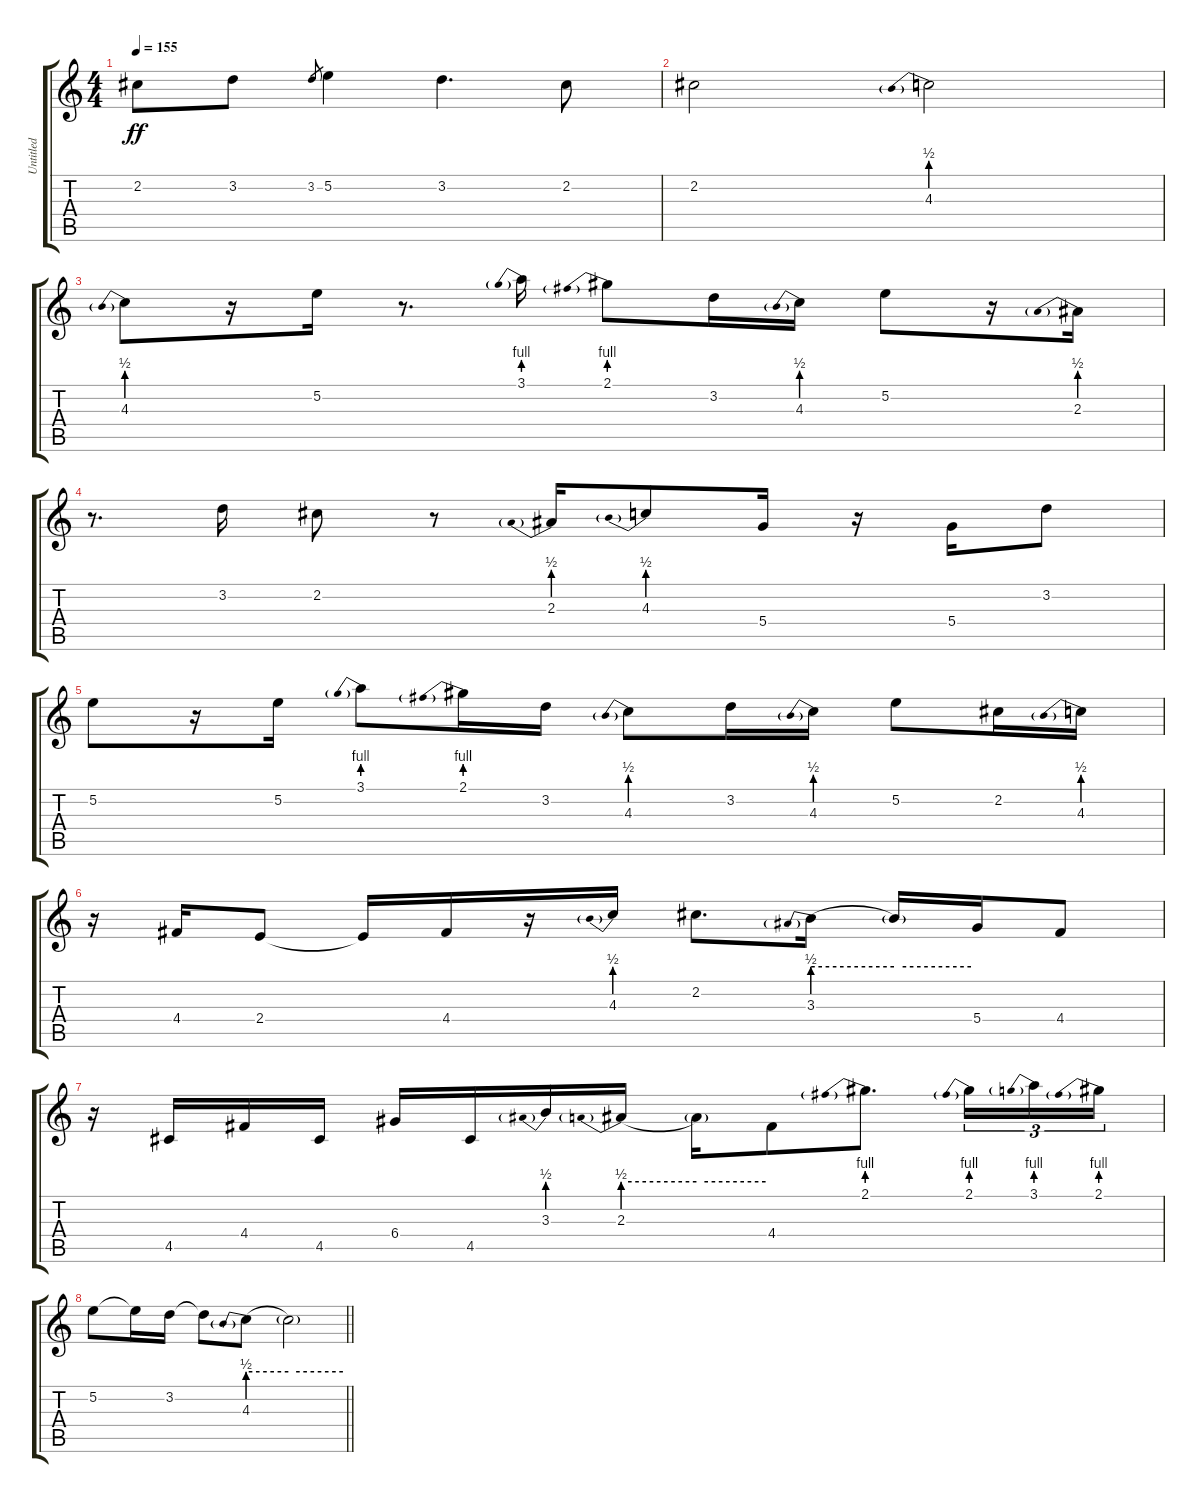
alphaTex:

\track ("Untitled" "Untitled") {instrument acousticguitarsteel}
\staff {score tabs}
\tuning (E4 B3 G3 D3 A2 E2) {hide}
\ts (4 4)
\tempo 155
\clef g2
\ks c
2.2.8{dy ff} 3.2.8 3.2.8{gr} 5.2.4 3.2.4{d} 2.2.8 |
2.2.2 4.3{be (prebend 0 2 60 2)}.2 |
4.3{be (prebend 0 2 60 2)}.8 r.16 5.2.16 r.8{d} 3.1{be (prebend 0 4 60 4)}.16 2.1{be (prebend 0 4 60 4)}.8 3.2.16 4.3{be (prebend 0 2 60 2)}.16 5.2.8 r.16 2.3{be (prebend 0 2 60 2)}.16 |
r.8{d} 3.2.16 2.2.8 r.8 2.3{be (prebend 0 2 60 2)}.16 4.3{be (prebend 0 2 60 2)}.8 5.4.16 r.16 5.4.16 3.2.8 |
5.2.8 r.16 5.2.16 3.1{be (prebend 0 4 60 4)}.8 2.1{be (prebend 0 4 60 4)}.16 3.2.16 4.3{be (prebend 0 2 60 2)}.8 3.2.16 4.3{be (prebend 0 2 60 2)}.16 5.2.8 2.2.16 4.3{be (prebend 0 2 60 2)}.16 |
r.16 4.4.16 2.4.8 2.4{t}.16 4.4.16 r.16 4.3{be (prebend 0 2 60 2)}.16 2.2.8{d} 3.3{be (prebend 0 2 60 2)}.16 3.3{be (hold 0 2 60 2) t}.16 5.4.16 4.4.8 |
r.16 4.5.16 4.4.16 4.5.16 6.4.16 4.5.16 3.3{be (prebend 0 2 60 2)}.16 2.3{be (prebend 0 2 60 2)}.16 2.3{be (hold 0 2 60 2) t}.16 4.4.8 2.1{be (prebend 0 4 60 4)}.8{d} 2.1{be (prebend 0 4 60 4)}.16{tu (3 2)} 3.1{be (prebend 0 4 60 4)}.16{tu (3 2)} 2.1{be (prebend 0 4 60 4)}.16{tu (3 2)} |
\barLineRight lightlight
5.2.8 5.2{t}.16 3.2.16 3.2{t}.8 4.3{be (prebend 0 2 60 2)}.8 4.3{be (hold 0 2 60 2) t}.2
